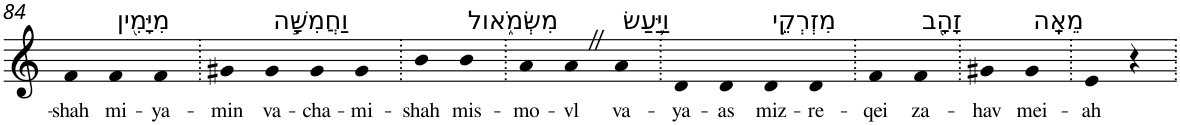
**kern	**text
*part1	*part1
*staff1	*staff1
*I"Piano	*
*I'Pno	*
!!LO:PB:g=z
*clefG2	*
*k[]	*
=84	=84
!	!LO:LY:b
4f	-shah
!LO:TX:a:t=מִיָּמִ֖ין	!
!	!LO:LY:b
4f	mi-
!	!LO:LY:b
4f	-ya-
=85.	=85.
!	!LO:LY:b
4g#X	-min
!LO:TX:a:t=וַחֲמִשָּׁ֣ה	!
!	!LO:LY:b
4g#	va-
!	!LO:LY:b
4g#	-cha-
!	!LO:LY:b
4g#	-mi-
=86.	=86.
!	!LO:LY:b
4b	-shah
!LO:TX:a:t=מִשְּׂמֹ֑אול	!
!	!LO:LY:b
4b	mis-
=87.	=87.
!	!LO:LY:b
4a	-mo-
!	!LO:LY:b
4aZ	-vl
!LO:TX:a:t=וַיַּ֛עַשׂ	!
!	!LO:LY:b
4a	va-
=88.	=88.
!	!LO:LY:b
4d	-ya-
!	!LO:LY:b
4d	-as
!LO:TX:a:t=מִזְרְקֵ֥י	!
!	!LO:LY:b
4d	miz-
!	!LO:LY:b
4d	-re-
=89.	=89.
!	!LO:LY:b
4f	-qei
!LO:TX:a:t=זָהָ֖ב	!
!	!LO:LY:b
4f	za-
=90.	=90.
!	!LO:LY:b
4g#X	-hav
!LO:TX:a:t=מֵאָֽה	!
!	!LO:LY:b
4g#	mei-
=91.	=91.
!	!LO:LY:b
4e	-ah
4r	.
=.	=.
*-	*-
